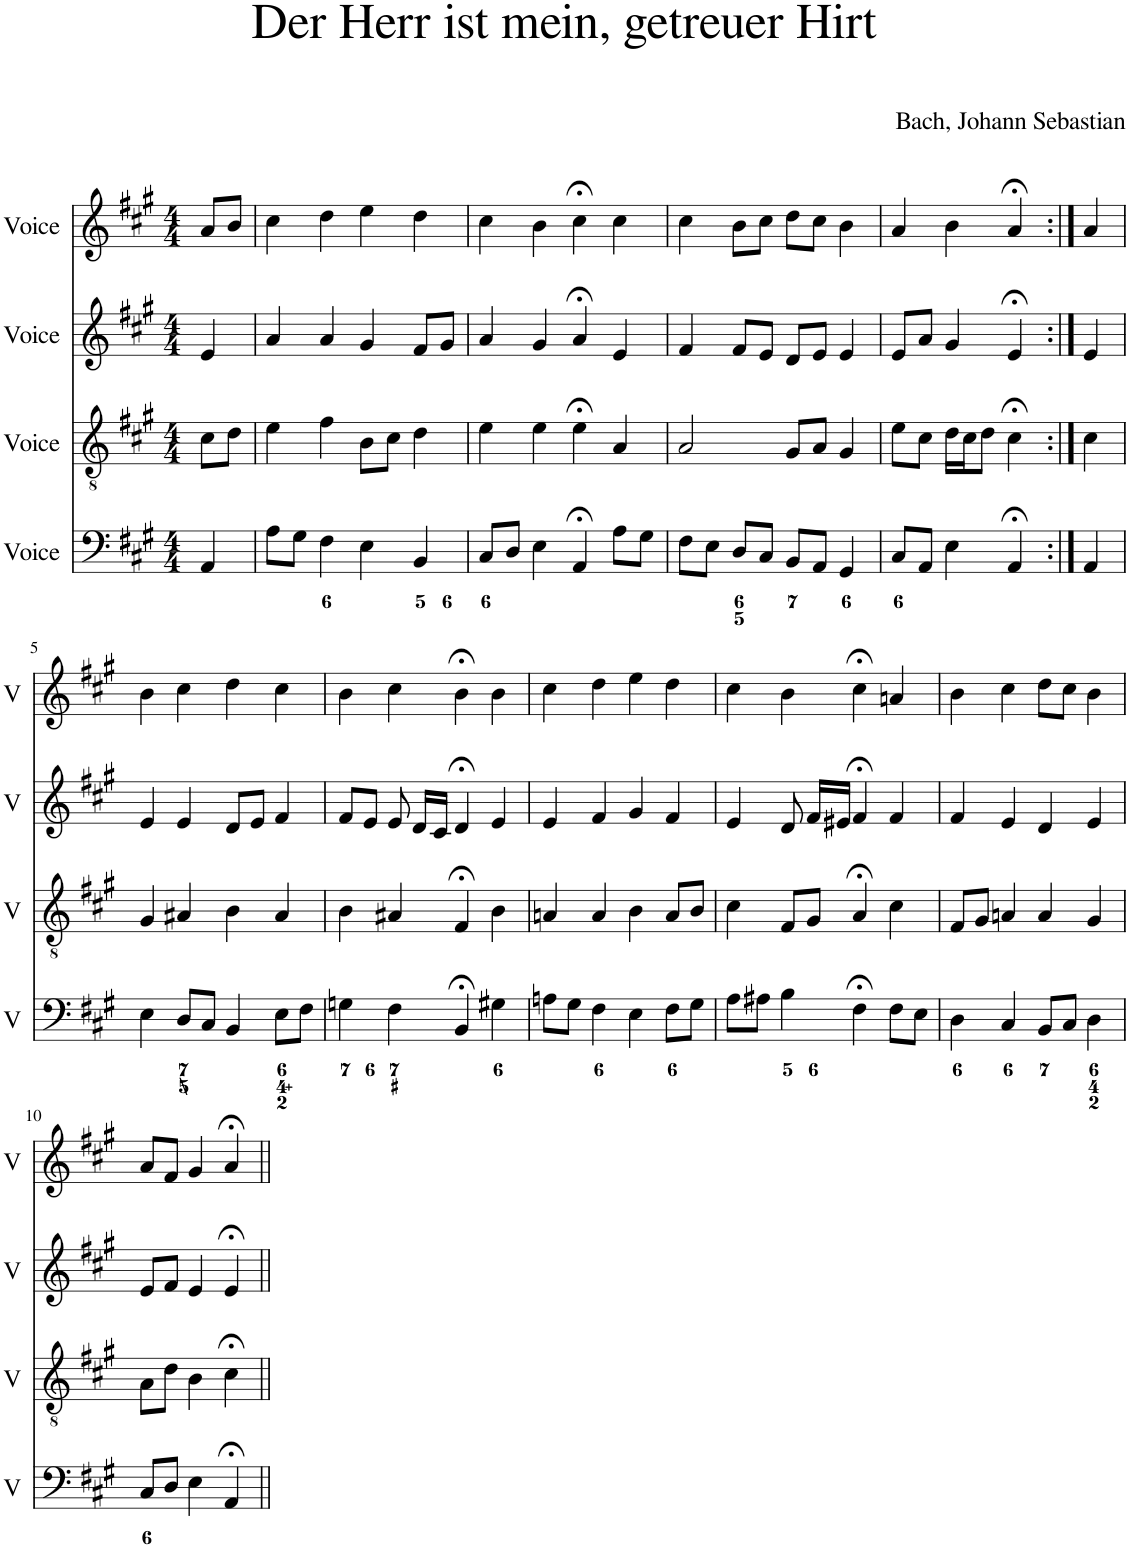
**kern	**kern	**kern	**kern
*part4	*part3	*part2	*part1
*staff4	*staff3	*staff2	*staff1
*I"Voice	*I"Voice	*I"Voice	*I"Voice
*I'V	*I'V	*I'V	*I'V
*clefF4	*clefGv2	*clefG2	*clefG2
*k[f#c#g#]	*k[f#c#g#]	*k[f#c#g#]	*k[f#c#g#]
*M4/4	*M4/4	*M4/4	*M4/4
=	=	=	=
4AA/	8c#\L	4e/	8a/L
.	8d\J	.	8b/J
=1	=1	=1	=1
8A\L	4e\	4a/	4cc#\
8G#\J	.	.	.
4F#\	4f#\	4a/	4dd\
4E\	8B\L	4g#/	4ee\
.	8c#\J	.	.
4BB/	4d\	8f#/L	4dd\
.	.	8g#/J	.
=2	=2	=2	=2
8C#/L	4e\	4a/	4cc#\
8D/J	.	.	.
4E\	4e\	4g#/	4b\
4AA;</	4e;<\	4a;</	4cc#;<\
8A\L	4A/	4e/	4cc#\
8G#\J	.	.	.
=3	=3	=3	=3
8F#\L	2A/	4f#/	4cc#\
8E\J	.	.	.
8D/L	.	8f#/L	8b\L
8C#/J	.	8e/J	8cc#\J
8BB/L	8G#/L	8d/L	8dd\L
8AA/J	8A/J	8e/J	8cc#\J
4GG#/	4G#/	4e/	4b\
=4	=4	=4	=4
8C#/L	8e\L	8e/L	4a/
8AA/J	8c#\J	8a/J	.
4E\	16d\LL	4g#/	4b\
.	16c#\J	.	.
.	8d\J	.	.
4AA;</	4c#;<\	4e;</	4a;</
=4X1:|!	=4X1:|!	=4X1:|!	=4X1:|!
4AA/	4c#\	4e/	4a/
!!LO:LB:g=z
=5	=5	=5	=5
4E\	4G#/	4e/	4b\
8D/L	4A#X/	4e/	4cc#\
8C#/J	.	.	.
4BB/	4B\	8d/L	4dd\
.	.	8e/J	.
8E\L	4A#/	4f#/	4cc#\
8F#\J	.	.	.
=6	=6	=6	=6
4Gn\	4B\	8f#/L	4b\
.	.	8e/J	.
4F#\	4A#X/	8e/	4cc#\
.	.	16d/LL	.
.	.	16c#/JJ	.
4BB;</	4F#;</	4d;</	4b;<\
4G#X\	4B\	4e/	4b\
=7	=7	=7	=7
8An\L	4An/	4e/	4cc#\
8G#\J	.	.	.
4F#\	4A/	4f#/	4dd\
4E\	4B\	4g#/	4ee\
8F#\L	8A/L	4f#/	4dd\
8G#\J	8B/J	.	.
=8	=8	=8	=8
8A\L	4c#\	4e/	4cc#\
8A#X\J	.	.	.
4B\	8F#/L	8d/	4b\
.	8G#/J	16f#/LL	.
.	.	16e#X/JJ	.
4F#;<\	4A;</	4f#;</	4cc#;<\
8F#\L	4c#\	4f#/	4an/
8E\J	.	.	.
=9	=9	=9	=9
4D\	8F#/L	4f#/	4b\
.	8G#/J	.	.
4C#/	4An/	4e/	4cc#\
8BB/L	4A/	4d/	8dd\L
8C#/J	.	.	8cc#\J
4D\	4G#/	4e/	4b\
!!LO:LB:g=z
=10	=10	=10	=10
8C#/L	8A\L	8e/L	8a/L
8D/J	8d\J	8f#/J	8f#/J
4E\	4B\	4e/	4g#/
4AA;</	4c#;<\	4e;</	4a;</
=||	=||	=||	=||
*-	*-	*-	*-
